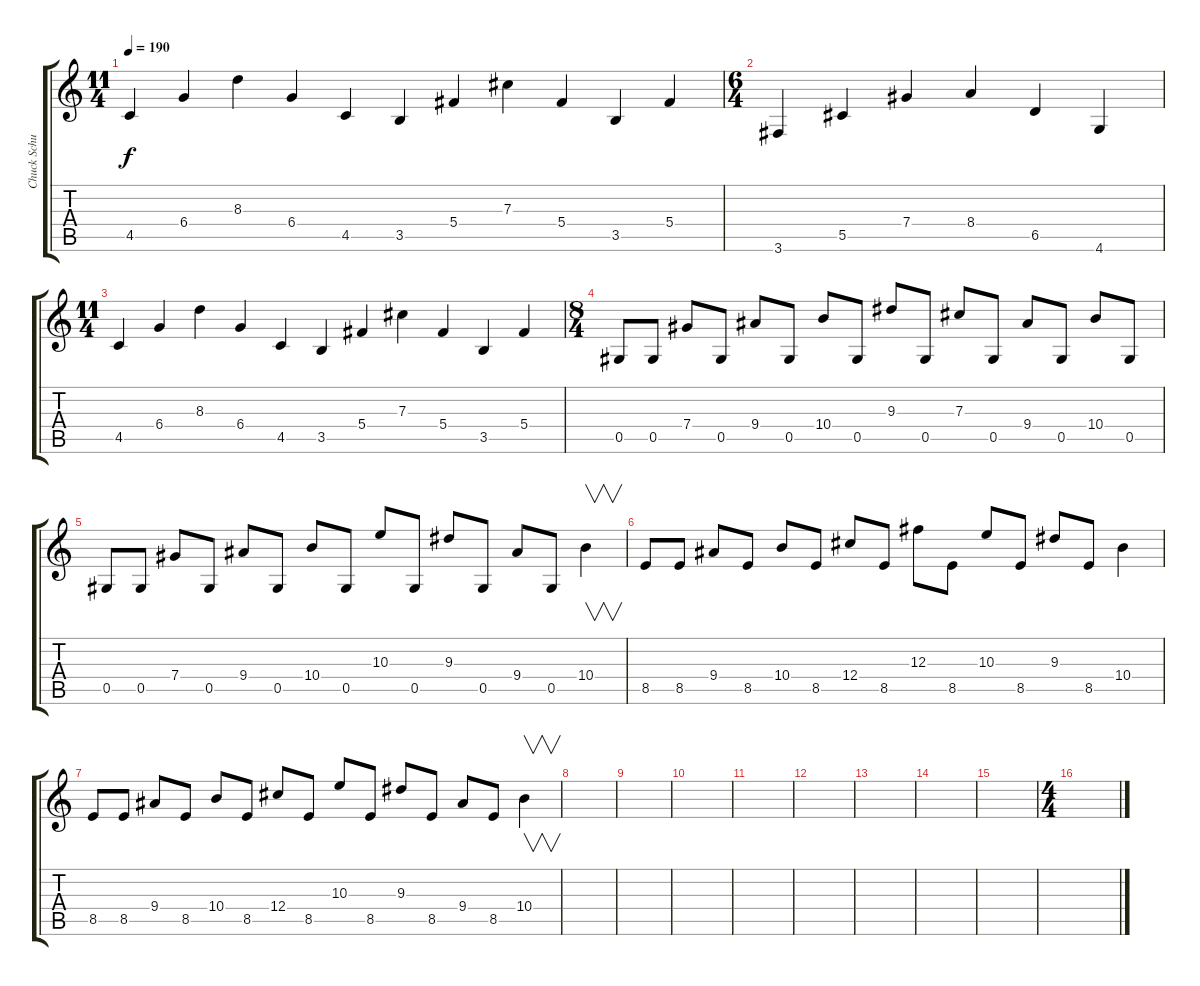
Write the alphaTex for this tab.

\track ("Chuck Schuldiner" "Chuck Schu") {instrument distortionguitar}
\staff {score tabs}
\tuning (Eb4 Bb3 Gb3 Db3 Ab2 Eb2) {hide}
\ts (11 4)
\tempo 190
\clef g2
\ks c
4.5.4{dy f} 6.4.4 8.3.4 6.4.4 4.5.4 3.5.4 5.4.4 7.3.4 5.4.4 3.5.4 5.4.4 |
\ts (6 4)
3.6.4 5.5.4 7.4.4 8.4.4 6.5.4 4.6.4 |
\ts (11 4)
4.5.4 6.4.4 8.3.4 6.4.4 4.5.4 3.5.4 5.4.4 7.3.4 5.4.4 3.5.4 5.4.4 |
\ts (8 4)
0.5.8 0.5.8 7.4.8 0.5.8 9.4.8 0.5.8 10.4.8 0.5.8 9.3.8 0.5.8 7.3.8 0.5.8 9.4.8 0.5.8 10.4.8 0.5.8 |
0.5.8 0.5.8 7.4.8 0.5.8 9.4.8 0.5.8 10.4.8 0.5.8 10.3.8 0.5.8 9.3.8 0.5.8 9.4.8 0.5.8 10.4.4{v} |
8.5.8 8.5.8 9.4.8 8.5.8 10.4.8 8.5.8 12.4.8 8.5.8 12.3.8 8.5.8 10.3.8 8.5.8 9.3.8 8.5.8 10.4.4 |
8.5.8 8.5.8 9.4.8 8.5.8 10.4.8 8.5.8 12.4.8 8.5.8 10.3.8 8.5.8 9.3.8 8.5.8 9.4.8 8.5.8 10.4.4{v} |
|
|
|
|
|
|
|
|
\ts (4 4)
